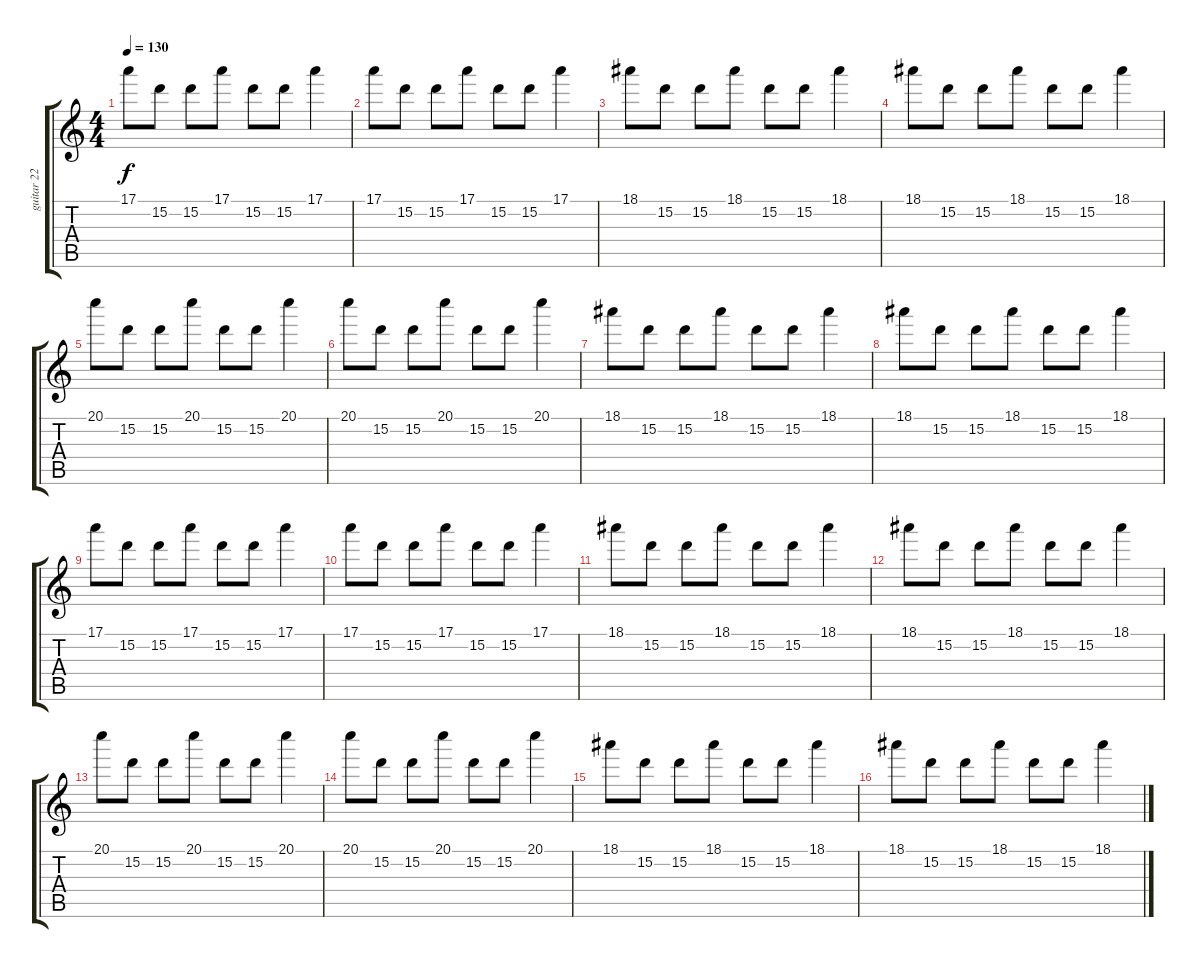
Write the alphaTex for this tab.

\track ("guitar 22 frets" "guitar 22 ") {instrument overdrivenguitar}
\staff {score tabs}
\tuning (E4 B3 G3 D3 A2 E2) {hide}
\ts (4 4)
\tempo 130
\clef g2
\ks c
17.1.8{dy f balance 16 instrument overdrivenguitar} 15.2.8 15.2.8 17.1.8 15.2.8 15.2.8 17.1.4 |
17.1.8 15.2.8 15.2.8 17.1.8 15.2.8 15.2.8 17.1.4 |
18.1.8 15.2.8 15.2.8 18.1.8 15.2.8 15.2.8 18.1.4 |
18.1.8 15.2.8 15.2.8 18.1.8 15.2.8 15.2.8 18.1.4 |
20.1.8 15.2.8 15.2.8 20.1.8 15.2.8 15.2.8 20.1.4 |
20.1.8 15.2.8 15.2.8 20.1.8 15.2.8 15.2.8 20.1.4 |
18.1.8 15.2.8 15.2.8 18.1.8 15.2.8 15.2.8 18.1.4 |
18.1.8 15.2.8 15.2.8 18.1.8 15.2.8 15.2.8 18.1.4 |
17.1.8 15.2.8 15.2.8 17.1.8 15.2.8 15.2.8 17.1.4 |
17.1.8 15.2.8 15.2.8 17.1.8 15.2.8 15.2.8 17.1.4 |
18.1.8 15.2.8 15.2.8 18.1.8 15.2.8 15.2.8 18.1.4 |
18.1.8 15.2.8 15.2.8 18.1.8 15.2.8 15.2.8 18.1.4 |
20.1.8 15.2.8 15.2.8 20.1.8 15.2.8 15.2.8 20.1.4 |
20.1.8 15.2.8 15.2.8 20.1.8 15.2.8 15.2.8 20.1.4 |
18.1.8 15.2.8 15.2.8 18.1.8 15.2.8 15.2.8 18.1.4 |
18.1.8 15.2.8 15.2.8 18.1.8 15.2.8 15.2.8 18.1.4
